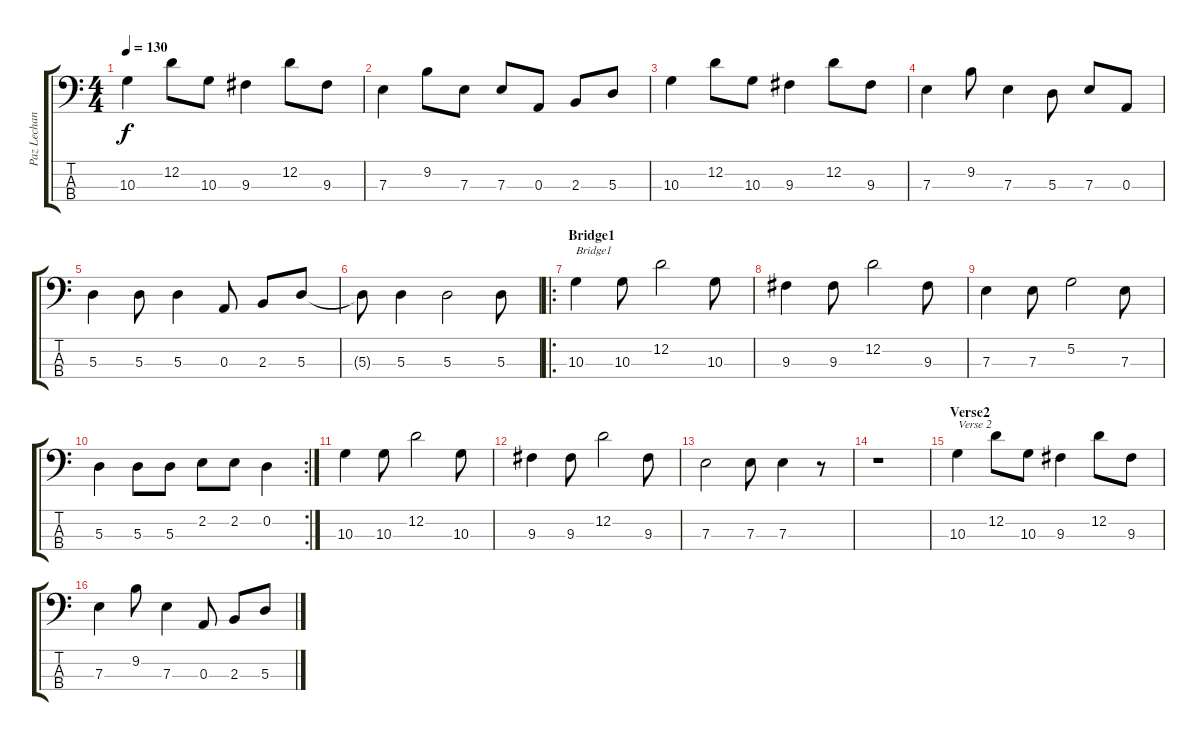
\track ("Paz Lechantin" "Paz Lechan") {instrument electricbassfinger}
\staff {score tabs}
\tuning (G2 D2 A1 E1) {hide}
\ts (4 4)
\tempo 130
\clef f4
\ks c
10.3.4{dy f} 12.2.8 10.3.8 9.3.4 12.2.8 9.3.8 |
7.3.4 9.2.8 7.3.8 7.3.8 0.3.8 2.3.8 5.3.8 |
10.3.4 12.2.8 10.3.8 9.3.4 12.2.8 9.3.8 |
7.3.4 9.2.8 7.3.4 5.3.8 7.3.8 0.3.8 |
5.3.4 5.3.8 5.3.4 0.3.8 2.3.8 5.3.8 |
5.3{t}.8 5.3.4 5.3.2 5.3.8 |
\ro
\section ("" "Bridge1")
10.3.4{txt "Bridge1"} 10.3.8 12.2.2 10.3.8 |
9.3.4 9.3.8 12.2.2 9.3.8 |
7.3.4 7.3.8 5.2.2 7.3.8 |
\rc 2
5.3.4 5.3.8 5.3.8 2.2.8 2.2.8 0.2.4 |
10.3.4 10.3.8 12.2.2 10.3.8 |
9.3.4 9.3.8 12.2.2 9.3.8 |
7.3.2 7.3.8 7.3.4 r.8 |
r.1 |
\section ("" "Verse2")
10.3.4{txt "Verse 2"} 12.2.8 10.3.8 9.3.4 12.2.8 9.3.8 |
7.3.4 9.2.8 7.3.4 0.3.8 2.3.8 5.3.8
